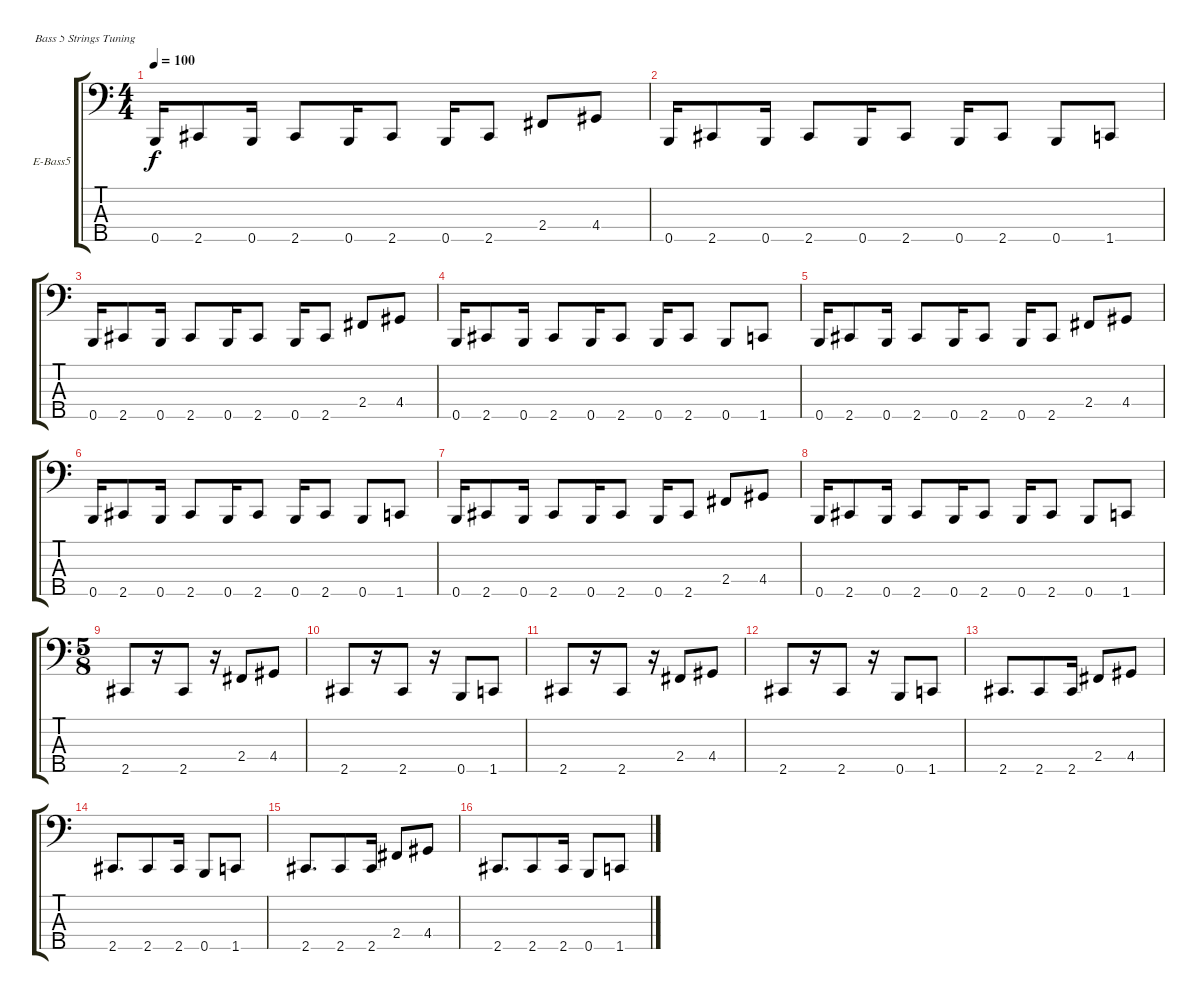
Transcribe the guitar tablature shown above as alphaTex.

\bracketExtendMode groupsimilarinstruments
\firstSystemTrackNameOrientation horizontal
\otherSystemsTrackNameOrientation horizontal
\track ("Electric Bass" "E-Bass5") {instrument electricbassfinger}
\staff {score tabs}
\tuning (G2 D2 A1 E1 B0)
\ts (4 4)
\tempo 100
\clef f4
\scale
0.333333
\ks c
0.5.16{dy f} 2.5.8 0.5.16 2.5.8 0.5.16 2.5.8 0.5.16 2.5.8 2.4.8 4.4.8 |
\scale
0.333333 0.5.16 2.5.8 0.5.16 2.5.8 0.5.16 2.5.8 0.5.16 2.5.8 0.5.8 1.5.8 |
\scale
0.333333 0.5.16 2.5.8 0.5.16 2.5.8 0.5.16 2.5.8 0.5.16 2.5.8 2.4.8 4.4.8 |
\scale
0.333333 0.5.16 2.5.8 0.5.16 2.5.8 0.5.16 2.5.8 0.5.16 2.5.8 0.5.8 1.5.8 |
\scale
0.333333 0.5.16 2.5.8 0.5.16 2.5.8 0.5.16 2.5.8 0.5.16 2.5.8 2.4.8 4.4.8 |
\scale
0.333333 0.5.16 2.5.8 0.5.16 2.5.8 0.5.16 2.5.8 0.5.16 2.5.8 0.5.8 1.5.8 |
\scale
0.333333 0.5.16 2.5.8 0.5.16 2.5.8 0.5.16 2.5.8 0.5.16 2.5.8 2.4.8 4.4.8 |
\scale
0.257261 0.5.16 2.5.8 0.5.16 2.5.8 0.5.16 2.5.8 0.5.16 2.5.8 0.5.8 1.5.8 |
\ts (5 8)
\beaming (8 3 2)
\scale
0.485477 2.5.8 r.16 2.5.8 r.16 2.4.8 4.4.8 |
\scale
0.257261 2.5.8 r.16 2.5.8 r.16 0.5.8 1.5.8 |
\scale
0.333333 2.5.8 r.16 2.5.8 r.16 2.4.8 4.4.8 |
\scale
0.333333 2.5.8 r.16 2.5.8 r.16 0.5.8 1.5.8 |
\scale
0.333333 2.5.8{d} 2.5.8 2.5.16 2.4.8 4.4.8 |
\scale
0.333333 2.5.8{d} 2.5.8 2.5.16 0.5.8 1.5.8 |
\scale
0.333333 2.5.8{d} 2.5.8 2.5.16 2.4.8 4.4.8 |
\scale
0.333333 2.5.8{d} 2.5.8 2.5.16 0.5.8 1.5.8
